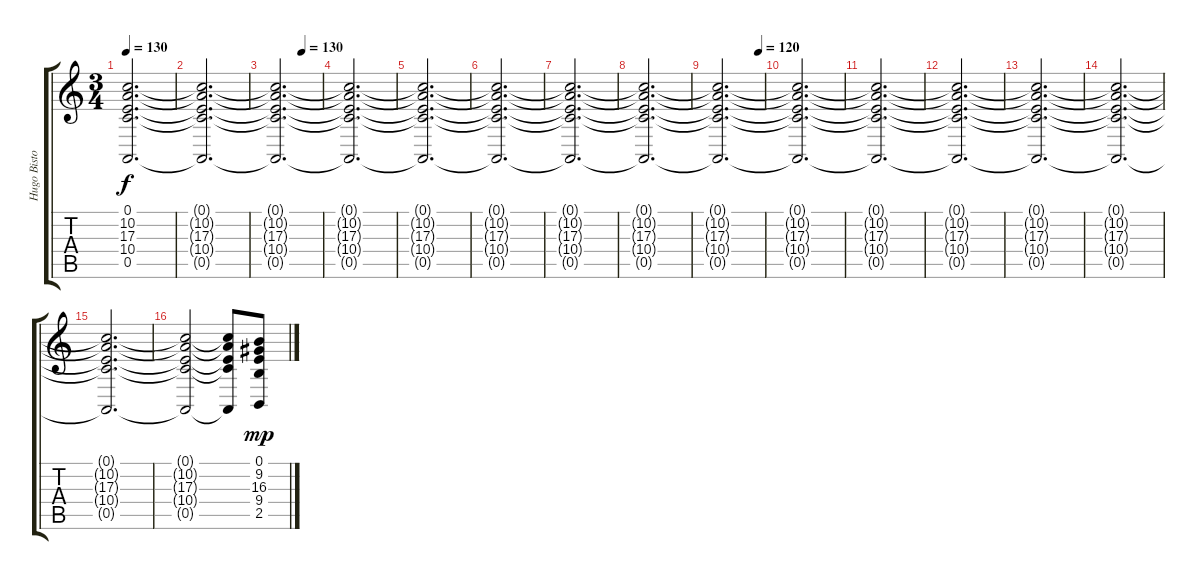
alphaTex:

\track ("Hugo Bistolfi voces" "Hugo Bisto") {instrument pad4choir}
\staff {score tabs}
\tuning (E4 B3 G3 D3 A2 E2) {hide}
\ts (3 4)
\tempo 130
\clef g2
\ks c
(0.1{t} 10.2{t} 17.3{t} 10.4{t} 0.5{t}).2{d dy f} |
(0.1{t} 10.2{t} 17.3{t} 10.4{t} 0.5{t}).2{d} |
\tempo (130 0.5833333333333334)
(0.1{t} 10.2{t} 17.3{t} 10.4{t} 0.5{t}).2{d} |
(0.1{t} 10.2{t} 17.3{t} 10.4{t} 0.5{t}).2{d} |
(0.1{t} 10.2{t} 17.3{t} 10.4{t} 0.5{t}).2{d} |
(0.1{t} 10.2{t} 17.3{t} 10.4{t} 0.5{t}).2{d} |
(0.1{t} 10.2{t} 17.3{t} 10.4{t} 0.5{t}).2{d} |
(0.1{t} 10.2{t} 17.3{t} 10.4{t} 0.5{t}).2{d} |
\tempo (120 0.8888888888888888)
(0.1{t} 10.2{t} 17.3{t} 10.4{t} 0.5{t}).2{d} |
(0.1{t} 10.2{t} 17.3{t} 10.4{t} 0.5{t}).2{d} |
(0.1{t} 10.2{t} 17.3{t} 10.4{t} 0.5{t}).2{d} |
(0.1{t} 10.2{t} 17.3{t} 10.4{t} 0.5{t}).2{d} |
(0.1{t} 10.2{t} 17.3{t} 10.4{t} 0.5{t}).2{d} |
(0.1{t} 10.2{t} 17.3{t} 10.4{t} 0.5{t}).2{d} |
(0.1{t} 10.2{t} 17.3{t} 10.4{t} 0.5{t}).2{d} |
(0.1{t} 10.2{t} 17.3{t} 10.4{t} 0.5{t}).2 (0.1{t} 10.2{t} 17.3{t} 10.4{t} 0.5{t}).8 (0.1 9.2 16.3 9.4 2.5).8{dy mp}
